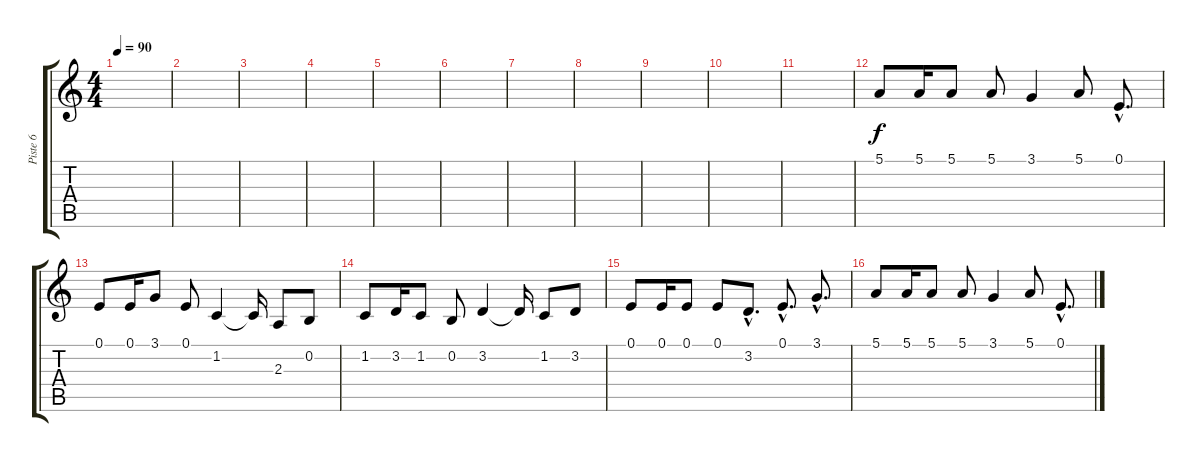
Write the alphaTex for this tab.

\track ("Piste 6" "Piste 6") {instrument ocarina}
\staff {score tabs}
\tuning (E4 B3 G3 D3 A2 E2) {hide}
\ts (4 4)
\tempo 90
\clef g2
\ks c
|
|
|
|
|
|
|
|
|
|
|
5.1.8 5.1.16 5.1.8 5.1.8 3.1.4 5.1.8 0.1{hac}.8{d} |
0.1.8 0.1.16 3.1.8 0.1.8 1.2.4 1.2{t}.16 2.3.8 0.2.8 |
1.2.8 3.2.16 1.2.8 0.2.8 3.2.4 3.2{t}.16 1.2.8 3.2.8 |
0.1.8 0.1.16 0.1.8 0.1.8 3.2{hac}.8{d} 0.1{hac}.8{d} 3.1{hac}.8{d} |
5.1.8 5.1.16 5.1.8 5.1.8 3.1.4 5.1.8 0.1{hac}.8{d}
